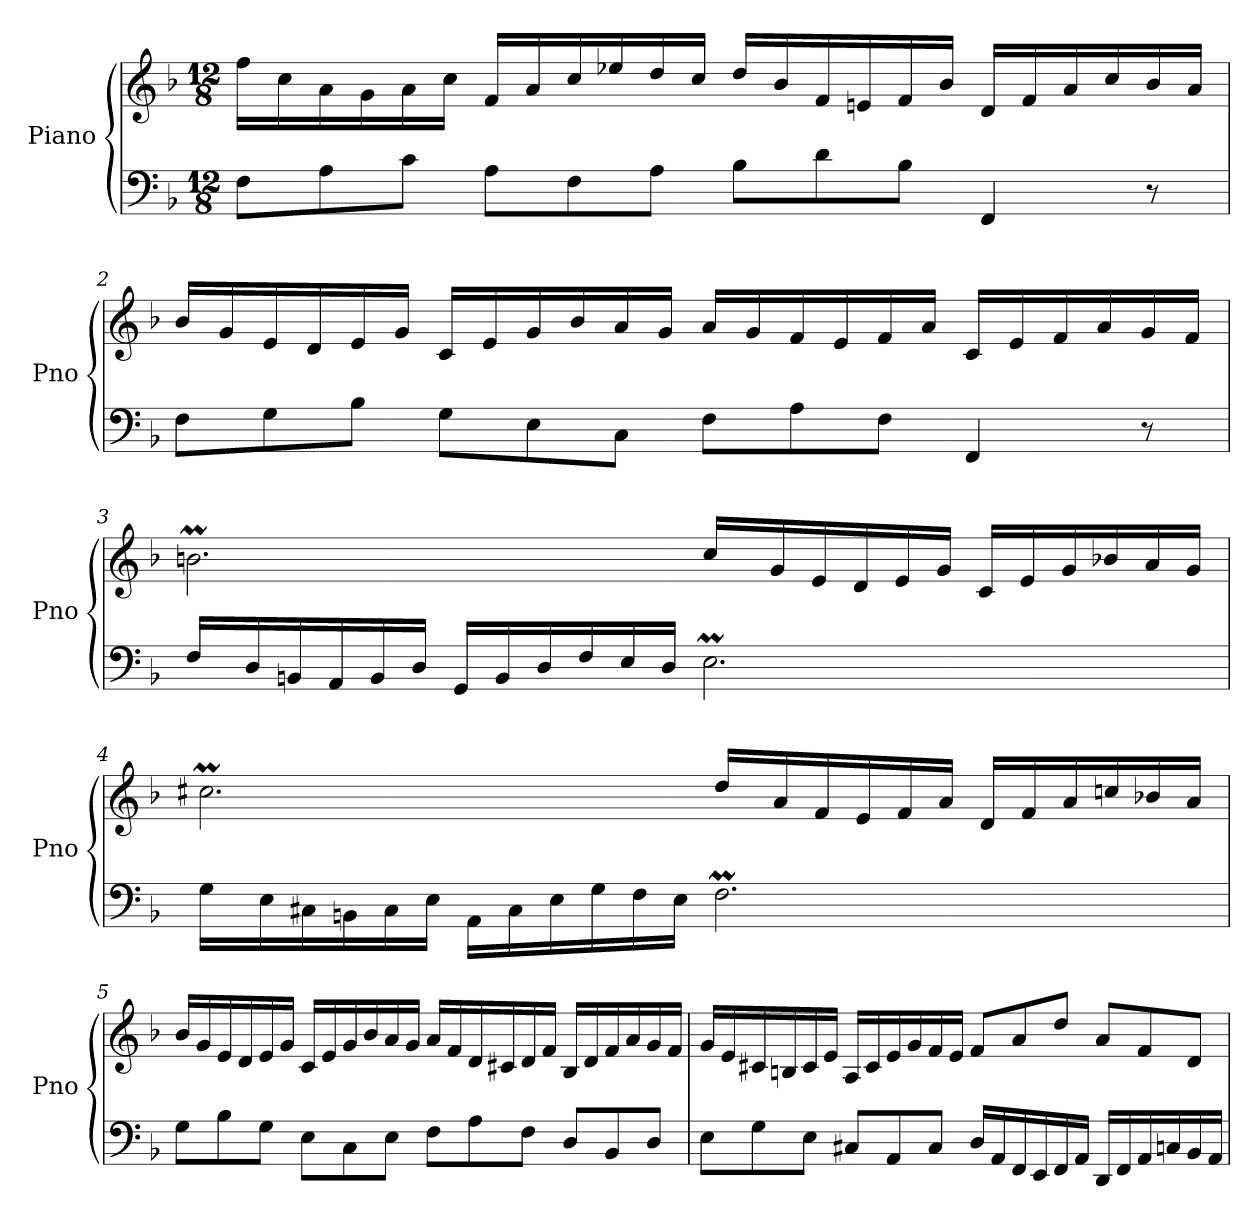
**kern	**kern
*part1	*part1
*staff2	*staff1
*I"Piano	*
*I'Pno	*
*clefF4	*clefG2
*k[b-]	*k[b-]
*M12/8	*M12/8
=1	=1
8F\L	16ff\LL
.	16cc\
8A\	16a\
.	16g\
8c\J	16a\
.	16cc\JJ
8A\L	16f/LL
.	16a/
8F\	16cc/
.	16ee-X/
8A\J	16dd/
.	16cc/JJ
8B-\L	16dd/LL
.	16b-/
8d\	16f/
.	16en/
8B-\J	16f/
.	16b-/JJ
4FF/	16d/LL
.	16f/
.	16a/
.	16cc/
8r	16b-/
.	16a/JJ
=2	=2
8F\L	16b-/LL
.	16g/
8G\	16e/
.	16d/
8B-\J	16e/
.	16g/JJ
8G\L	16c/LL
.	16e/
8E\	16g/
.	16b-/
8C\J	16a/
.	16g/JJ
8F\L	16a/LL
.	16g/
8A\	16f/
.	16e/
8F\J	16f/
.	16a/JJ
4FF/	16c/LL
.	16e/
.	16f/
.	16a/
8r	16g/
.	16f/JJ
!!LO:LB:g=z
=3	=3
*^	*^
16F/LL	2.ryy	2.bnm\	32ayy
.	.	.	32byy
16D/	.	.	32ccyy
.	.	.	32byy
16BBn/	.	.	32ccyy
.	.	.	32byy
16AA/	.	.	32ccyy
.	.	.	32byy
16BB/	.	.	32ccyy
.	.	.	32byy
16D/JJ	.	.	32ccyy
.	.	.	32byy
16GG/LL	.	.	32ccyy
.	.	.	32byy
16BB/	.	.	32ccyy
.	.	.	32byy
16D/	.	.	32ccyy
.	.	.	32byy
16F/	.	.	32ccyy
.	.	.	32byy
16E/	.	.	32ccyy
.	.	.	32byy
16D/JJ	.	.	32ayy
.	.	.	32byy
2.Em\	32Dyy	16cc/LL	2.ryy
.	32Eyy	.	.
.	32Fyy	16g/	.
.	32Eyy	.	.
.	32Fyy	16e/	.
.	32Eyy	.	.
.	32Fyy	16d/	.
.	32Eyy	.	.
.	32Fyy	16e/	.
.	32Eyy	.	.
.	32Fyy	16g/JJ	.
.	32Eyy	.	.
.	32Fyy	16c/LL	.
.	32Eyy	.	.
.	32Fyy	16e/	.
.	32Eyy	.	.
.	32Fyy	16g/	.
.	32Eyy	.	.
.	32Fyy	16b-X/	.
.	32Eyy	.	.
.	32Fyy	16a/	.
.	32Eyy	.	.
.	32Dyy	16g/JJ	.
.	32Eyy	.	.
!!LO:LB:g=z	!!
=4	=4	=4	=4
16G\LL	2.ryy	2.cc#Xm\	32ddyy
.	.	.	32cc#yy
16E\	.	.	32bnyy
.	.	.	32cc#yy
16C#X\	.	.	32ddyy
.	.	.	32cc#yy
16BBn\	.	.	32ddyy
.	.	.	32cc#yy
16C#\	.	.	32ddyy
.	.	.	32cc#yy
16E\JJ	.	.	32ddyy
.	.	.	32cc#yy
16AA\LL	.	.	32ddyy
.	.	.	32cc#yy
16C#\	.	.	32ddyy
.	.	.	32cc#yy
16E\	.	.	32ddyy
.	.	.	32cc#yy
16G\	.	.	32ddyy
.	.	.	32cc#yy
16F\	.	.	32ddyy
.	.	.	32cc#yy
16E\JJ	.	.	32byy
.	.	.	32cc#yy
2.FM\	32Eyy	16dd/LL	2.ryy
.	32Fyy	.	.
.	32Gyy	16a/	.
.	32Fyy	.	.
.	32Gyy	16f/	.
.	32Fyy	.	.
.	32Gyy	16e/	.
.	32Fyy	.	.
.	32Gyy	16f/	.
.	32Fyy	.	.
.	32Gyy	16a/JJ	.
.	32Fyy	.	.
.	32Gyy	16d/LL	.
.	32Fyy	.	.
.	32Gyy	16f/	.
.	32Fyy	.	.
.	32Gyy	16a/	.
.	32Fyy	.	.
.	32Gyy	16ccn/	.
.	32Fyy	.	.
.	32Gyy	16b-X/	.
.	32Fyy	.	.
.	32Eyy	16a/JJ	.
.	32Fyy	.	.
*v	*v	*	*
*	*v	*v
!!LO:LB:g=z
=5	=5
8G\L	16b-/LL
.	16g/
8B-\	16e/
.	16d/
8G\J	16e/
.	16g/JJ
8E\L	16c/LL
.	16e/
8C\	16g/
.	16b-/
8E\J	16a/
.	16g/JJ
8F\L	16a/LL
.	16f/
8A\	16d/
.	16c#X/
8F\J	16d/
.	16f/JJ
8D/L	16B-/LL
.	16d/
8BB-/	16f/
.	16a/
8D/J	16g/
.	16f/JJ
=6	=6
8E\L	16g/LL
.	16e/
8G\	16c#X/
.	16Bn/
8E\J	16c#/
.	16e/JJ
8C#X/L	16A/LL
.	16c#/
8AA/	16e/
.	16g/
8C#/J	16f/
.	16e/JJ
16D/LL	8f/L
16AA/	.
16FF/	8a/
16EE/	.
16FF/	8dd/J
16AA/JJ	.
16DD/LL	8a/L
16FF/	.
16AA/	8f/
16Cn/	.
16BB-/	8d/J
16AA/JJ	.
=	=
*-	*-
